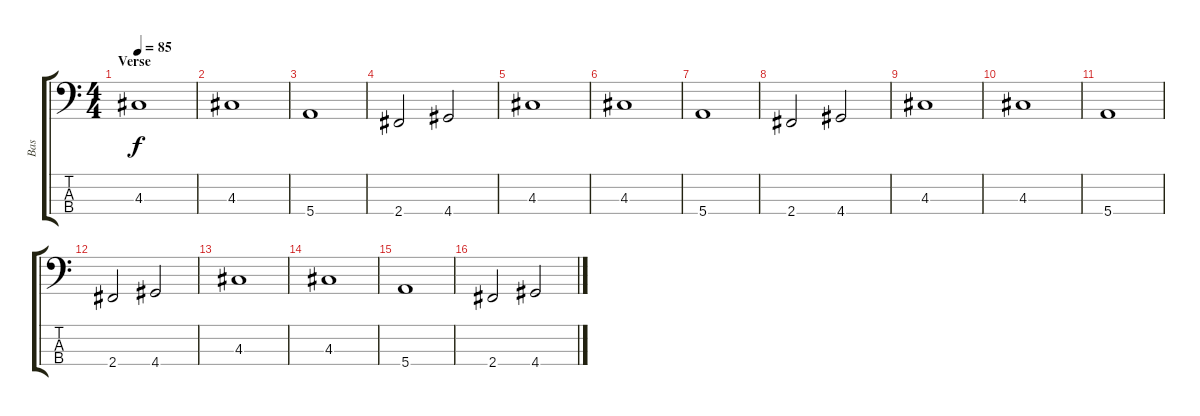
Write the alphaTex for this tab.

\track ("Bas" "Bas") {instrument electricbassfinger}
\staff {score tabs}
\tuning (G2 D2 A1 E1) {hide}
\ts (4 4)
\section ("" "Verse")
\tempo 85
\clef f4
\ks c
4.3.1{dy f instrument electricbassfinger} |
4.3.1 |
5.4.1 |
2.4.2 4.4.2 |
4.3.1{instrument electricbassfinger} |
4.3.1 |
5.4.1 |
2.4.2 4.4.2 |
4.3.1{instrument electricbassfinger} |
4.3.1 |
5.4.1 |
2.4.2 4.4.2 |
4.3.1{instrument electricbassfinger} |
4.3.1 |
5.4.1 |
2.4.2 4.4.2
